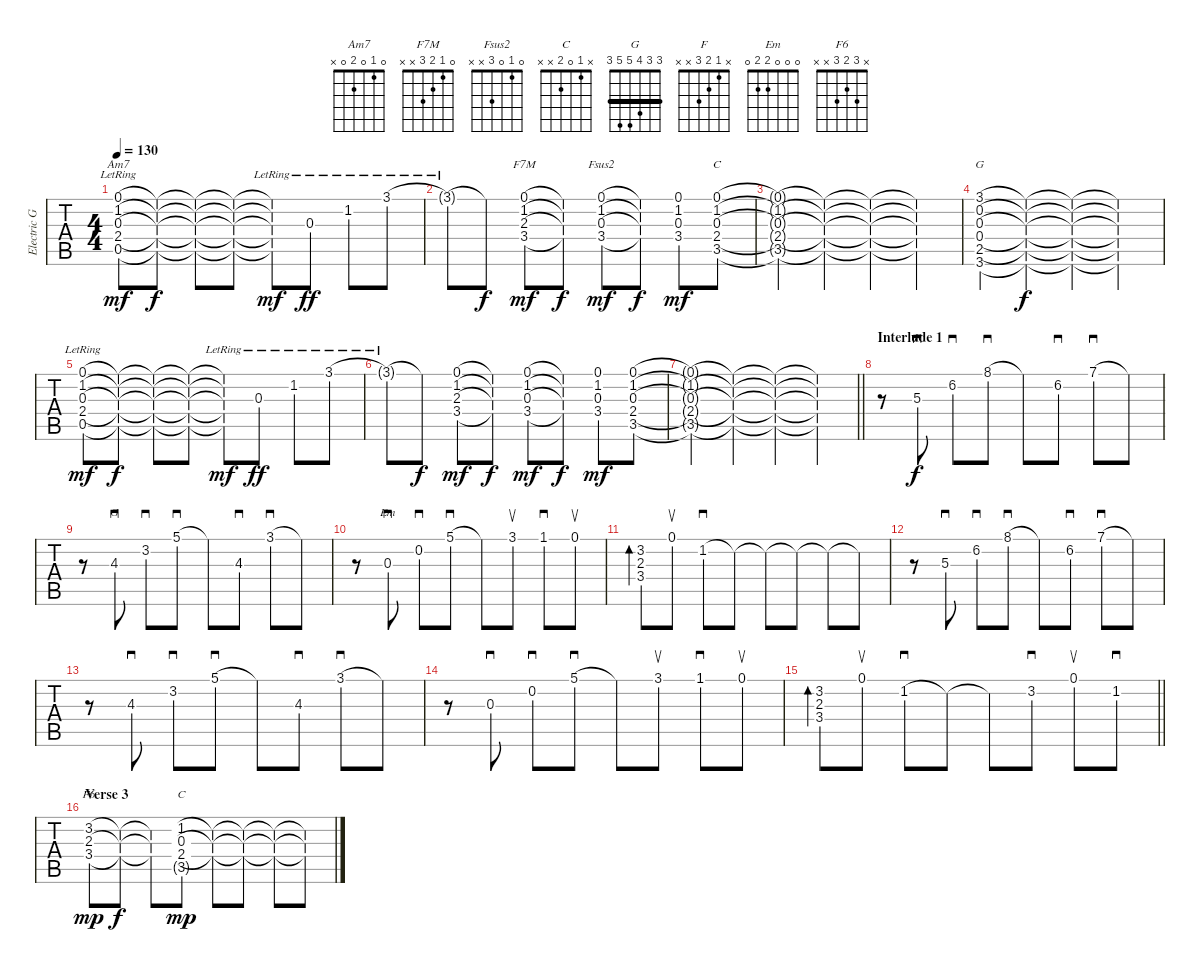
\track ("Electric Guitar" "Electric G") {instrument distortionguitar}
\staff {tabs}
\tuning (E4 B3 G3 D3 A2 E2) {hide}
\chord ("Am7" 0 1 0 2 0 x)
\chord ("F7M" 0 1 2 3 x x)
\chord ("Fsus2" 0 1 0 3 x x)
\chord ("C" 0 1 0 2 3 x)
\chord ("G" 3 0 0 0 2 3)
\chord ("F" x 1 2 3 x x)
\chord ("G" 3 3 4 5 5 3) {barre 3}
\chord ("Em" 0 0 0 2 2 0)
\chord ("F6" x 3 2 3 x x)
\chord ("C" x 1 0 2 x x)
\ts (4 4)
\tempo 130
\clef g2
\ks c
(0.1{lr} 1.2{lr} 0.3{lr} 2.4{lr} 0.5{lr}).8{ch "Am7" dy mf} (0.1{t} 1.2{t} 0.3{t} 2.4{t} 0.5{t}).8{dy f} (0.1{t} 1.2{t} 0.3{t} 2.4{t} 0.5{t}).8 (0.1{t} 1.2{t} 0.3{t} 2.4{t} 0.5{t}).8 (0.1{lr t} 1.2{lr t} 0.3{lr t} 2.4{lr t} 0.5{lr t}).8{dy mf} 0.3{lr}.8{dy ff} 1.2{lr}.8 3.1{lr}.8 |
3.1{lr t}.8 3.1{t}.8{dy f} (0.1 1.2 2.3 3.4).8{ch "F7M" dy mf} (0.1{t} 1.2{t} 2.3{t} 3.4{t}).8{dy f} (0.1 1.2 0.3 3.4).8{ch "Fsus2" dy mf} (0.1{t} 1.2{t} 0.3{t} 3.4{t}).8{dy f} (0.1 1.2 0.3 3.4).8{dy mf} (0.1 1.2 0.3 2.4 3.5).8{ch "C"} |
(0.1{t} 1.2{t} 0.3{t} 2.4{t} 3.5{t}).4 (0.1{t} 1.2{t} 0.3{t} 2.4{t} 3.5{t}).4 (0.1{t} 1.2{t} 0.3{t} 2.4{t} 3.5{t}).4 (0.1{t} 1.2{t} 0.3{t} 2.4{t} 3.5{t}).4 |
(3.1 0.2 0.3 0.4 2.5 3.6).4{ch "G"} (3.1{t} 0.2{t} 0.3{t} 0.4{t} 2.5{t} 3.6{t}).4{dy f} (3.1{t} 0.2{t} 0.3{t} 0.4{t} 2.5{t} 3.6{t}).4 (3.1{t} 0.2{t} 0.3{t} 0.4{t} 2.5{t} 3.6{t}).4 |
(0.1{lr} 1.2{lr} 0.3{lr} 2.4{lr} 0.5{lr}).8{dy mf} (0.1{t} 1.2{t} 0.3{t} 2.4{t} 0.5{t}).8{dy f} (0.1{t} 1.2{t} 0.3{t} 2.4{t} 0.5{t}).8 (0.1{t} 1.2{t} 0.3{t} 2.4{t} 0.5{t}).8 (0.1{lr t} 1.2{lr t} 0.3{lr t} 2.4{lr t} 0.5{lr t}).8{dy mf} 0.3{lr}.8{dy ff} 1.2{lr}.8 3.1{lr}.8 |
3.1{lr t}.8 3.1{t}.8{dy f} (0.1 1.2 2.3 3.4).8{dy mf} (0.1{t} 1.2{t} 2.3{t} 3.4{t}).8{dy f} (0.1 1.2 0.3 3.4).8{dy mf} (0.1{t} 1.2{t} 0.3{t} 3.4{t}).8{dy f} (0.1 1.2 0.3 3.4).8{dy mf} (0.1 1.2 0.3 2.4 3.5).8 |
\barLineRight lightlight
(0.1{t} 1.2{t} 0.3{t} 2.4{t} 3.5{t}).4 (0.1{t} 1.2{t} 0.3{t} 2.4{t} 3.5{t}).4 (0.1{t} 1.2{t} 0.3{t} 2.4{t} 3.5{t}).4 (0.1{t} 1.2{t} 0.3{t} 2.4{t} 3.5{t}).4 |
\section ("" "Interlude 1")
r.8 5.3.8{sd ch "F" dy f} 6.2.8{sd} 8.1.8{sd} 8.1{t}.8 6.2.8{sd} 7.1.8{sd} 7.1{t}.8 |
r.8 4.3.8{sd ch "G"} 3.2.8{sd} 5.1.8{sd} 5.1{t}.8 4.3.8{sd} 3.1.8{sd} 3.1{t}.8 |
r.8 0.3.8{sd ch "Em"} 0.2.8{sd} 5.1.8{sd} 5.1{t}.8 3.1.8{su} 1.1.8{sd} 0.1.8{su} |
(3.2 2.3 3.4).8{bd 30} 0.1.8{su} 1.2.8{sd} 1.2{t}.8 1.2{t}.8 1.2{t}.8 1.2{t}.8 1.2{t}.8 |
r.8 5.3.8{sd} 6.2.8{sd} 8.1.8{sd} 8.1{t}.8 6.2.8{sd} 7.1.8{sd} 7.1{t}.8 |
r.8 4.3.8{sd} 3.2.8{sd} 5.1.8{sd} 5.1{t}.8 4.3.8{sd} 3.1.8{sd} 3.1{t}.8 |
r.8 0.3.8{sd} 0.2.8{sd} 5.1.8{sd} 5.1{t}.8 3.1.8{su} 1.1.8{sd} 0.1.8{su} |
\barLineRight lightlight
(3.2 2.3 3.4).8{bd 30} 0.1.8{su} 1.2.8{sd} 1.2{t}.8 1.2{t}.8 3.2.8{sd} 0.1.8{su} 1.2.8{sd} |
\section ("" "Verse 3")
(3.2 2.3 3.4).8{ch "F6" dy mp} (3.2{t} 2.3{t} 3.4{t}).8{dy f} (3.2{t} 2.3{t} 3.4{t}).8 (1.2 0.3 2.4 3.5{g}).8{ch "C" dy mp} (1.2{t} 0.3{t} 2.4{t}).8 (1.2{t} 0.3{t} 2.4{t}).8 (1.2{t} 0.3{t} 2.4{t}).8 (1.2{t} 0.3{t} 2.4{t}).8
